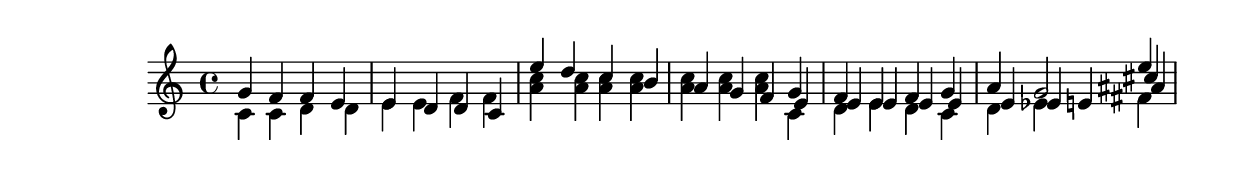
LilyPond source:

\version "2.6.0"
\header{
  texidoc="
In addition to normal collision rules, there is support for polyphony, 
where the collosion are avoided by shifting middle voices horizontally.
"
}


twovoice =
\relative c' \context Staff  << 
  {  g4 f f e e d d c } 
  \\ {  c4 c  d d e e f f }
>>

twovoicechords = \context Staff  <<
  \relative c' {
    e4 d c b a g f
  }\\
  \relative c' {
    <a c>4 <a c>4 <a c>4 <a c>4 <a c>
    <a c> <a c>  
  }
>>


threevoice = \context Staff  <<
  { g4 f e f g a g2 } \\
  {  c4 d e d c d es } \\
  { e4 e e e e e e e  }
>>

hairyChord = \context Staff  \relative c''
<<
  e \\
  fis, \\
  cis' \\
  \\
  ais
>>


  {
    \transpose c c' {
      \twovoice
      \twovoicechords
      \threevoice
    }
    \hairyChord
  }
  

